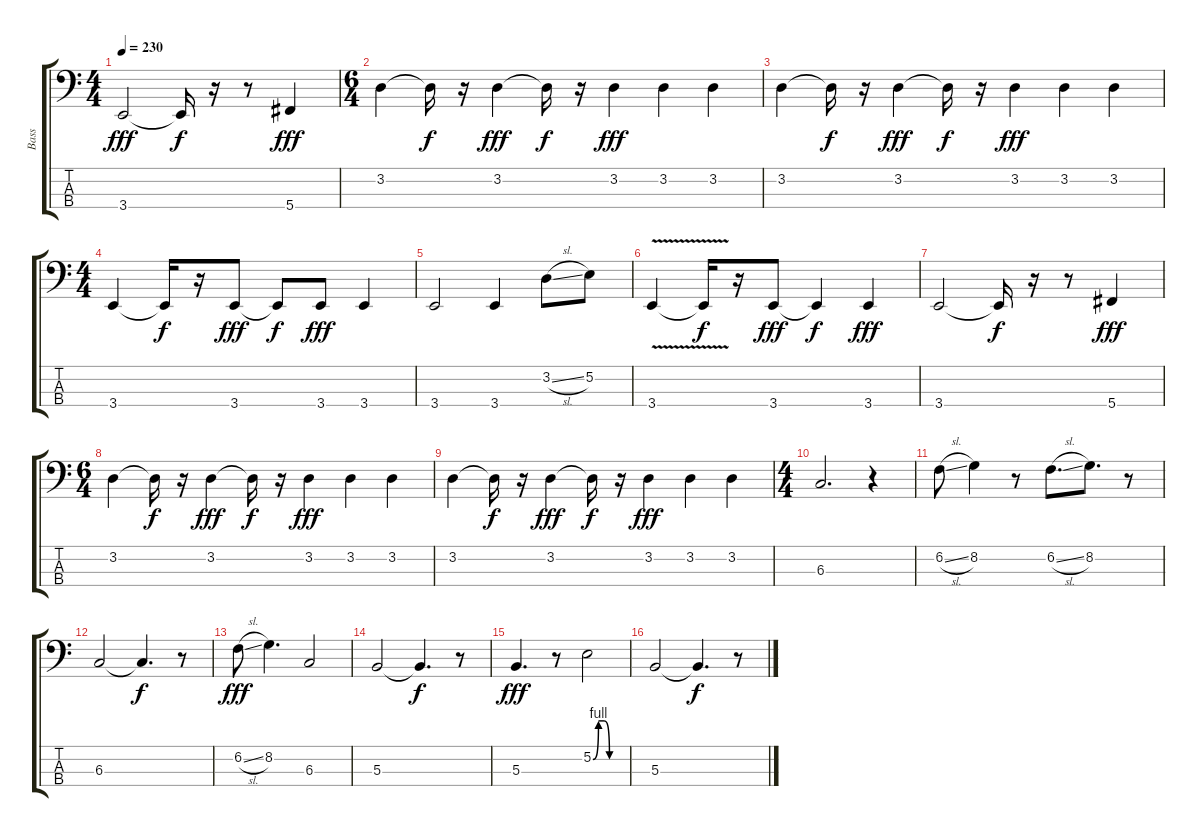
\track ("Bass" "Bass") {instrument electricbasspick}
\staff {score tabs}
\tuning (E2 B1 Gb1 Db1) {hide}
\ts (4 4)
\tempo 230
\clef f4
\ks c
3.4.2{dy fff} 3.4{t}.16{dy f} r.16 r.8 5.4.4{dy fff} |
\ts (6 4)
3.2.4 3.2{t}.16{dy f} r.16 3.2.4{dy fff} 3.2{t}.16{dy f} r.16 3.2.4{dy fff} 3.2.4 3.2.4 |
3.2.4 3.2{t}.16{dy f} r.16 3.2.4{dy fff} 3.2{t}.16{dy f} r.16 3.2.4{dy fff} 3.2.4 3.2.4 |
\ts (4 4)
3.4.4 3.4{t}.16{dy f} r.16 3.4.8{dy fff} 3.4{t}.8{dy f} 3.4.8{dy fff} 3.4.4 |
3.4.2 3.4.4 3.2{sl}.8 5.2.8 |
3.4{v}.4 3.4{t}.16{dy f} r.16 3.4.8{dy fff} 3.4{t}.4{dy f} 3.4.4{dy fff} |
3.4.2 3.4{t}.16{dy f} r.16 r.8 5.4.4{dy fff} |
\ts (6 4)
3.2.4 3.2{t}.16{dy f} r.16 3.2.4{dy fff} 3.2{t}.16{dy f} r.16 3.2.4{dy fff} 3.2.4 3.2.4 |
3.2.4 3.2{t}.16{dy f} r.16 3.2.4{dy fff} 3.2{t}.16{dy f} r.16 3.2.4{dy fff} 3.2.4 3.2.4 |
\ts (4 4)
6.3.2{d} r.4 |
6.2{sl}.8 8.2.4 r.8 6.2{sl}.8{d} 8.2.8{d} r.8 |
6.3.2 6.3{t}.4{d dy f} r.8 |
6.2{sl}.8{dy fff} 8.2.4{d} 6.3.2 |
5.3.2 5.3{t}.4{d dy f} r.8 |
5.3.4{d dy fff} r.8 5.2{be (custom 0 0 10 4 20 4 30 0 60 0)}.2 |
5.3.2 5.3{t}.4{d dy f} r.8
